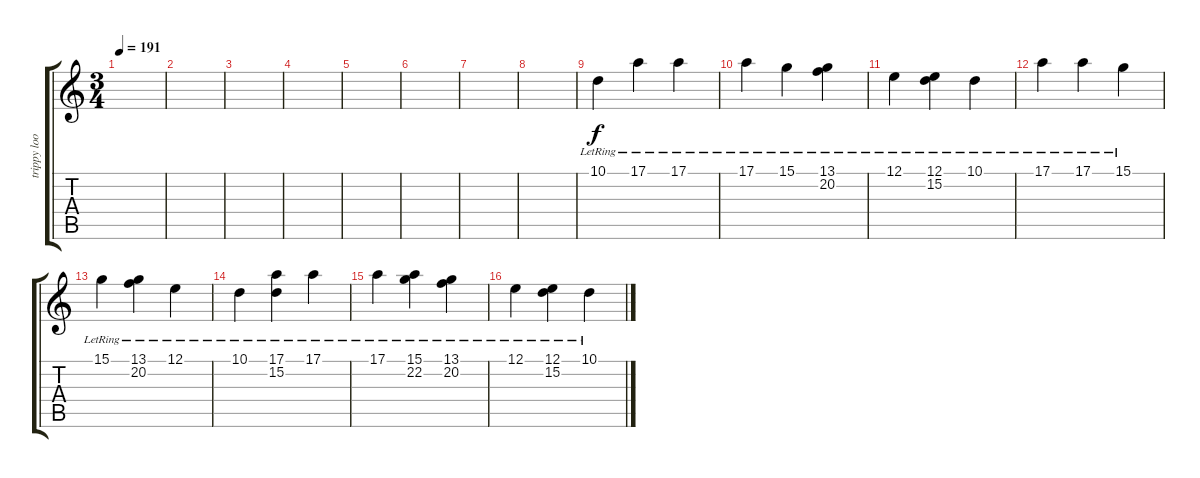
\track ("trippy loop delay" "trippy loo") {instrument fx4atmosphere}
\staff {score tabs}
\tuning (E4 B3 G3 D3 A2 E2) {hide}
\ts (3 4)
\tempo 191
\clef g2
\ks c
|
|
|
|
|
|
|
|
10.1{lr}.4 17.1{lr}.4 17.1{lr}.4 |
17.1{lr}.4 15.1{lr}.4 (13.1{lr} 20.2{lr}).4 |
12.1{lr}.4 (12.1{lr} 15.2{lr}).4 10.1{lr}.4 |
17.1{lr}.4 17.1{lr}.4 15.1{lr}.4 |
15.1{lr}.4 (13.1{lr} 20.2{lr}).4 12.1{lr}.4 |
10.1{lr}.4 (17.1{lr} 15.2).4 17.1{lr}.4 |
17.1{lr}.4 (15.1{lr} 22.2).4 (13.1{lr} 20.2{lr}).4 |
12.1{lr}.4 (12.1{lr} 15.2{lr}).4 10.1{lr}.4
